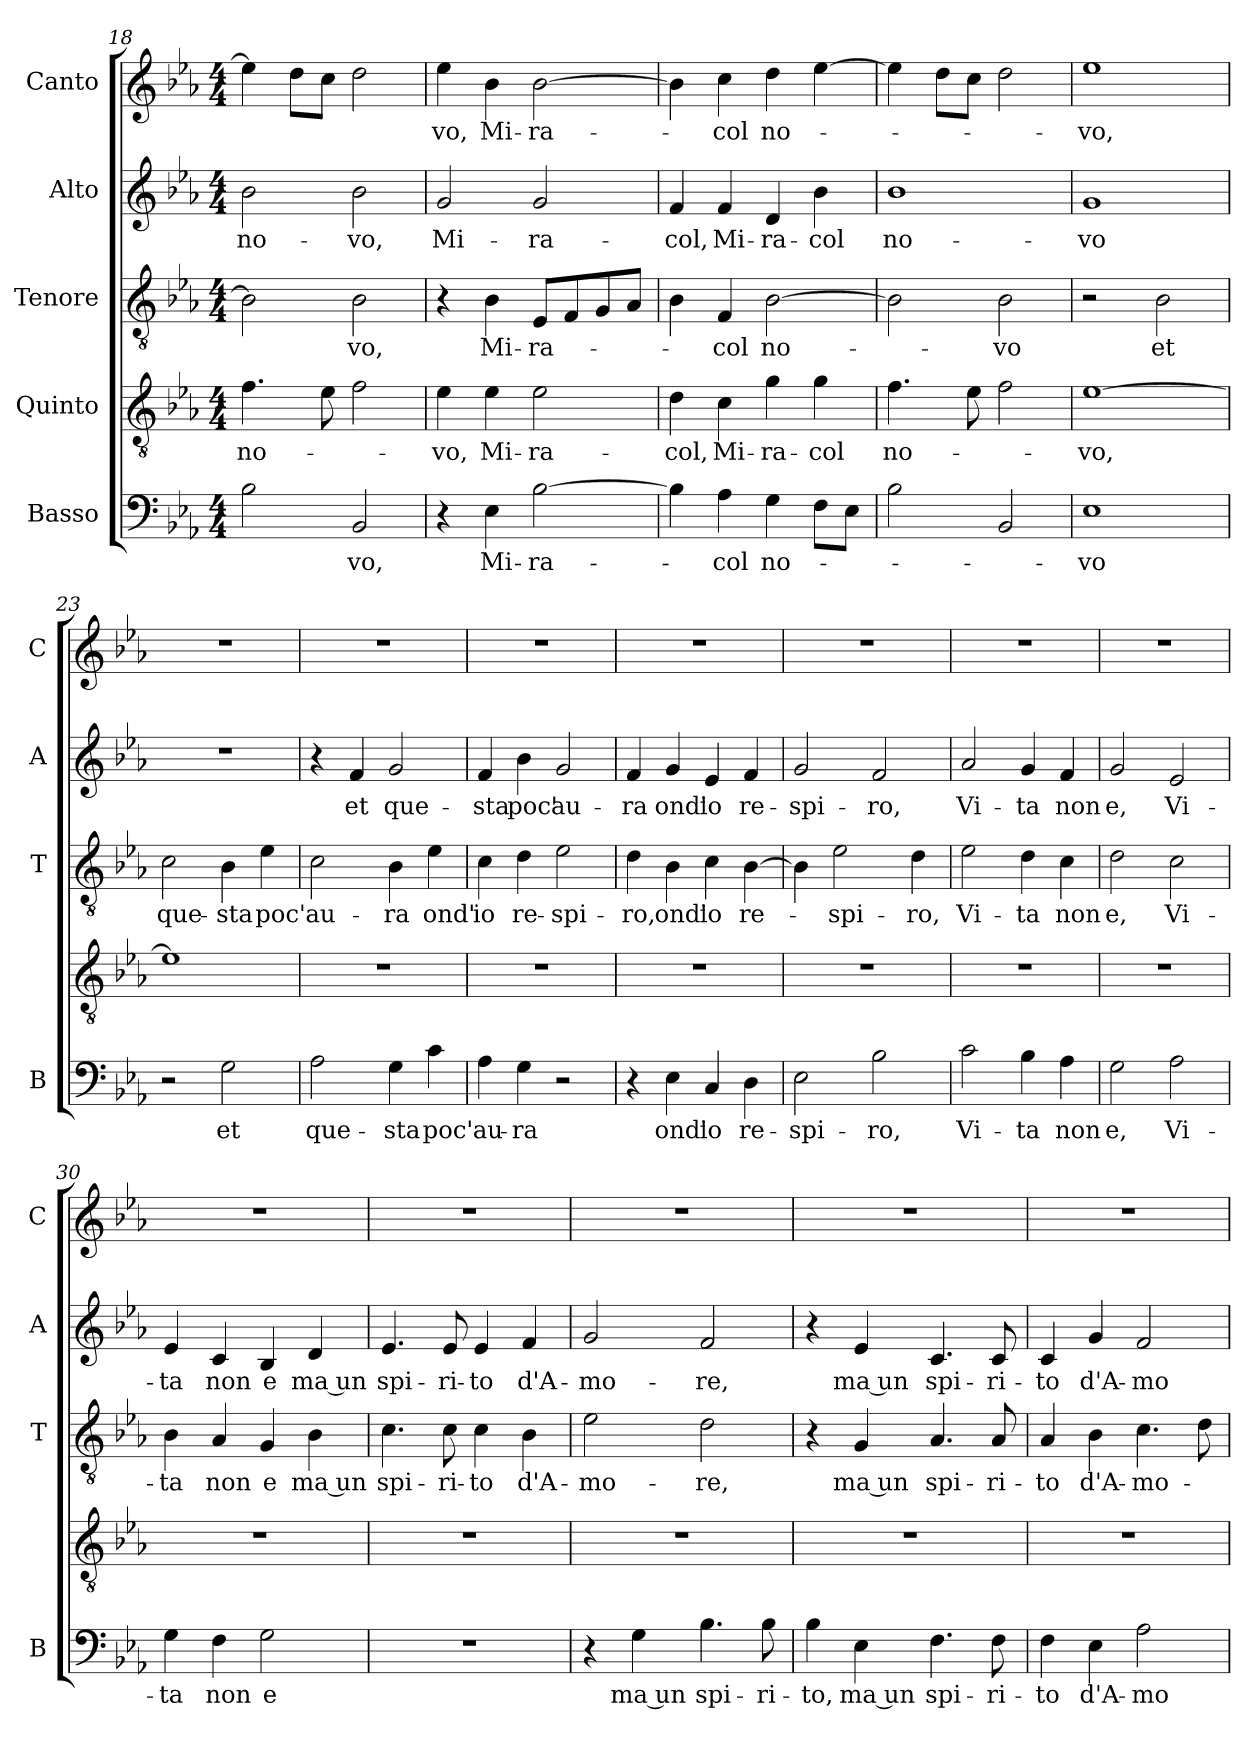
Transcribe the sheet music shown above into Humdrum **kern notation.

**kern	**text	**kern	**text	**kern	**text	**kern	**text	**kern	**text
*part5	*part5	*part4	*part4	*part3	*part3	*part2	*part2	*part1	*part1
*staff5	*staff5	*staff4	*staff4	*staff3	*staff3	*staff2	*staff2	*staff1	*staff1
*I"Basso	*	*I"Quinto	*	*I"Tenore	*	*I"Alto	*	*I"Canto	*
*I'B	*	*	*	*I'T	*	*I'A	*	*I'C	*
*clefF4	*	*clefGv2	*	*clefGv2	*	*clefG2	*	*clefG2	*
*k[b-e-a-]	*	*k[b-e-a-]	*	*k[b-e-a-]	*	*k[b-e-a-]	*	*k[b-e-a-]	*
*E-:	*	*E-:	*	*E-:	*	*E-:	*	*E-:	*
*M4/4	*	*M4/4	*	*M4/4	*	*M4/4	*	*M4/4	*
=18	=18	=18	=18	=18	=18	=18	=18	=18	=18
!	!	!	!LO:LY:b	!	!	!	!LO:LY:b	!	!
2B-\	.	4.f\	no-	2B-\]	.	2b-\	no-	4ee-\]	.
.	.	.	.	.	.	.	.	8dd\L	.
.	.	8e-\	.	.	.	.	.	8cc\J	.
!	!LO:LY:b	!	!	!	!LO:LY:b	!	!LO:LY:b	!	!
2BB-/	-vo,	2f\	.	2B-\	-vo,	2b-\	-vo,	2dd\	.
=19	=19	=19	=19	=19	=19	=19	=19	=19	=19
!	!	!	!LO:LY:b	!	!	!	!LO:LY:b	!	!LO:LY:b
4r	.	4e-\	-vo,	4r	.	2g/	Mi-	4ee-\	-vo,
!	!LO:LY:b	!	!LO:LY:b	!	!LO:LY:b	!	!	!	!LO:LY:b
4E-\	Mi-	4e-\	Mi-	4B-\	Mi-	.	.	4b-\	Mi-
!	!LO:LY:b	!	!LO:LY:b	!	!LO:LY:b	!	!LO:LY:b	!	!LO:LY:b
[2B-\	-ra-	2e-\	-ra-	8E-/L	-ra-	2g/	-ra-	[2b-\	-ra-
.	.	.	.	8F/	.	.	.	.	.
.	.	.	.	8G/	.	.	.	.	.
.	.	.	.	8A-/J	.	.	.	.	.
=20	=20	=20	=20	=20	=20	=20	=20	=20	=20
!	!	!	!LO:LY:b	!	!	!	!LO:LY:b	!	!
4B-\]	.	4d\	-col,	4B-\	.	4f/	-col,	4b-\]	.
!	!LO:LY:b	!	!LO:LY:b	!	!LO:LY:b	!	!LO:LY:b	!	!LO:LY:b
4A-\	-col	4c\	Mi-	4F/	-col	4f/	Mi-	4cc\	-col
!	!LO:LY:b	!	!LO:LY:b	!	!LO:LY:b	!	!LO:LY:b	!	!LO:LY:b
4G\	no-	4g\	-ra-	[2B-\	no-	4d/	-ra-	4dd\	no-
!	!	!	!LO:LY:b	!	!	!	!LO:LY:b	!	!
8F\L	.	4g\	-col	.	.	4b-\	-col	[4ee-\	.
8E-\J	.	.	.	.	.	.	.	.	.
=21	=21	=21	=21	=21	=21	=21	=21	=21	=21
!	!	!	!LO:LY:b	!	!	!	!LO:LY:b	!	!
2B-\	.	4.f\	no-	2B-\]	.	1b-	no-	4ee-\]	.
.	.	.	.	.	.	.	.	8dd\L	.
.	.	8e-\	.	.	.	.	.	8cc\J	.
!	!	!	!	!	!LO:LY:b	!	!	!	!
2BB-/	.	2f\	.	2B-\	-vo	.	.	2dd\	.
!!LO:LB:g=z
=22	=22	=22	=22	=22	=22	=22	=22	=22	=22
!	!LO:LY:b	!	!LO:LY:b	!	!	!	!LO:LY:b	!	!LO:LY:b
1E-	-vo	[1e-	-vo,	2r	.	1g	-vo	1ee-	-vo,
!	!	!	!	!	!LO:LY:b	!	!	!	!
.	.	.	.	2B-\	et	.	.	.	.
=23	=23	=23	=23	=23	=23	=23	=23	=23	=23
!	!	!	!	!	!LO:LY:b	!	!	!	!
2r	.	1e-]	.	2c\	que-	1r	.	1r	.
!	!LO:LY:b	!	!	!	!LO:LY:b	!	!	!	!
2G\	et	.	.	4B-\	-sta	.	.	.	.
!	!	!	!	!	!LO:LY:b	!	!	!	!
.	.	.	.	4e-\	poc'	.	.	.	.
=24	=24	=24	=24	=24	=24	=24	=24	=24	=24
!	!LO:LY:b	!	!	!	!LO:LY:b	!	!	!	!
2A-\	que-	1r	.	2c\	au-	4r	.	1r	.
!	!	!	!	!	!	!	!LO:LY:b	!	!
.	.	.	.	.	.	4f/	et	.	.
!	!LO:LY:b	!	!	!	!LO:LY:b	!	!LO:LY:b	!	!
4G\	-sta	.	.	4B-\	-ra	2g/	que-	.	.
!	!LO:LY:b	!	!	!	!LO:LY:b	!	!	!	!
4c\	poc'	.	.	4e-\	ond'	.	.	.	.
=25	=25	=25	=25	=25	=25	=25	=25	=25	=25
!	!LO:LY:b	!	!	!	!LO:LY:b	!	!LO:LY:b	!	!
4A-\	au-	1r	.	4c\	io	4f/	-sta	1r	.
!	!LO:LY:b	!	!	!	!LO:LY:b	!	!LO:LY:b	!	!
4G\	-ra	.	.	4d\	re-	4b-\	poc'	.	.
!	!	!	!	!	!LO:LY:b	!	!LO:LY:b	!	!
2r	.	.	.	2e-\	-spi-	2g/	au-	.	.
=26	=26	=26	=26	=26	=26	=26	=26	=26	=26
!	!	!	!	!	!LO:LY:b	!	!LO:LY:b	!	!
4r	.	1r	.	4d\	-ro,	4f/	-ra	1r	.
!	!LO:LY:b	!	!	!	!LO:LY:b	!	!LO:LY:b	!	!
4E-\	ond'	.	.	4B-\	ond'	4g/	ond'	.	.
!	!LO:LY:b	!	!	!	!LO:LY:b	!	!LO:LY:b	!	!
4C/	io	.	.	4c\	io	4e-/	io	.	.
!	!LO:LY:b	!	!	!	!LO:LY:b	!	!LO:LY:b	!	!
4D\	re-	.	.	[4B-\	re-	4f/	re-	.	.
=27	=27	=27	=27	=27	=27	=27	=27	=27	=27
!	!LO:LY:b	!	!	!	!	!	!LO:LY:b	!	!
2E-\	-spi-	1r	.	4B-\]	.	2g/	-spi-	1r	.
!	!	!	!	!	!LO:LY:b	!	!	!	!
.	.	.	.	2e-\	-spi-	.	.	.	.
!	!LO:LY:b	!	!	!	!	!	!LO:LY:b	!	!
2B-\	-ro,	.	.	.	.	2f/	-ro,	.	.
!	!	!	!	!	!LO:LY:b	!	!	!	!
.	.	.	.	4d\	-ro,	.	.	.	.
=28	=28	=28	=28	=28	=28	=28	=28	=28	=28
!	!LO:LY:b	!	!	!	!LO:LY:b	!	!LO:LY:b	!	!
2c\	Vi-	1r	.	2e-\	Vi-	2a-/	Vi-	1r	.
!	!LO:LY:b	!	!	!	!LO:LY:b	!	!LO:LY:b	!	!
4B-\	-ta	.	.	4d\	-ta	4g/	-ta	.	.
!	!LO:LY:b	!	!	!	!LO:LY:b	!	!LO:LY:b	!	!
4A-\	non	.	.	4c\	non	4f/	non	.	.
=29	=29	=29	=29	=29	=29	=29	=29	=29	=29
!	!LO:LY:b	!	!	!	!LO:LY:b	!	!LO:LY:b	!	!
2G\	e,	1r	.	2d\	e,	2g/	e,	1r	.
!	!LO:LY:b	!	!	!	!LO:LY:b	!	!LO:LY:b	!	!
2A-\	Vi-	.	.	2c\	Vi-	2e-/	Vi-	.	.
!!LO:LB:g=z
=30	=30	=30	=30	=30	=30	=30	=30	=30	=30
!	!LO:LY:b	!	!	!	!LO:LY:b	!	!LO:LY:b	!	!
4G\	-ta	1r	.	4B-\	-ta	4e-/	-ta	1r	.
!	!LO:LY:b	!	!	!	!LO:LY:b	!	!LO:LY:b	!	!
4F\	non	.	.	4A-/	non	4c/	non	.	.
!	!LO:LY:b	!	!	!	!LO:LY:b	!	!LO:LY:b	!	!
2G\	e	.	.	4G/	e	4B-/	e	.	.
!	!	!	!	!	!LO:LY:b	!	!LO:LY:b	!	!
.	.	.	.	4B-\	ma un	4d/	ma un	.	.
=31	=31	=31	=31	=31	=31	=31	=31	=31	=31
!	!	!	!	!	!LO:LY:b	!	!LO:LY:b	!	!
1r	.	1r	.	4.c\	spi-	4.e-/	spi-	1r	.
!	!	!	!	!	!LO:LY:b	!	!LO:LY:b	!	!
.	.	.	.	8c\	-ri-	8e-/	-ri-	.	.
!	!	!	!	!	!LO:LY:b	!	!LO:LY:b	!	!
.	.	.	.	4c\	-to	4e-/	-to	.	.
!	!	!	!	!	!LO:LY:b	!	!LO:LY:b	!	!
.	.	.	.	4B-\	d'A-	4f/	d'A-	.	.
=32	=32	=32	=32	=32	=32	=32	=32	=32	=32
!	!	!	!	!	!LO:LY:b	!	!LO:LY:b	!	!
4r	.	1r	.	2e-\	-mo-	2g/	-mo-	1r	.
!	!LO:LY:b	!	!	!	!	!	!	!	!
4G\	ma un	.	.	.	.	.	.	.	.
!	!LO:LY:b	!	!	!	!LO:LY:b	!	!LO:LY:b	!	!
4.B-\	spi-	.	.	2d\	-re,	2f/	-re,	.	.
!	!LO:LY:b	!	!	!	!	!	!	!	!
8B-\	-ri-	.	.	.	.	.	.	.	.
=33	=33	=33	=33	=33	=33	=33	=33	=33	=33
!	!LO:LY:b	!	!	!	!	!	!	!	!
4B-\	-to,	1r	.	4r	.	4r	.	1r	.
!	!LO:LY:b	!	!	!	!LO:LY:b	!	!LO:LY:b	!	!
4E-\	ma un	.	.	4G/	ma un	4e-/	ma un	.	.
!	!LO:LY:b	!	!	!	!LO:LY:b	!	!LO:LY:b	!	!
4.F\	spi-	.	.	4.A-/	spi-	4.c/	spi-	.	.
!	!LO:LY:b	!	!	!	!LO:LY:b	!	!LO:LY:b	!	!
8F\	-ri-	.	.	8A-/	-ri-	8c/	-ri-	.	.
=34	=34	=34	=34	=34	=34	=34	=34	=34	=34
!	!LO:LY:b	!	!	!	!LO:LY:b	!	!LO:LY:b	!	!
4F\	-to	1r	.	4A-/	-to	4c/	-to	1r	.
!	!LO:LY:b	!	!	!	!LO:LY:b	!	!LO:LY:b	!	!
4E-\	d'A-	.	.	4B-\	d'A-	4g/	d'A-	.	.
!	!LO:LY:b	!	!	!	!LO:LY:b	!	!LO:LY:b	!	!
2A-\	-mo-	.	.	4.c\	-mo-	2f/	-mo-	.	.
.	.	.	.	8d\	.	.	.	.	.
=	=	=	=	=	=	=	=	=	=
*-	*-	*-	*-	*-	*-	*-	*-	*-	*-
